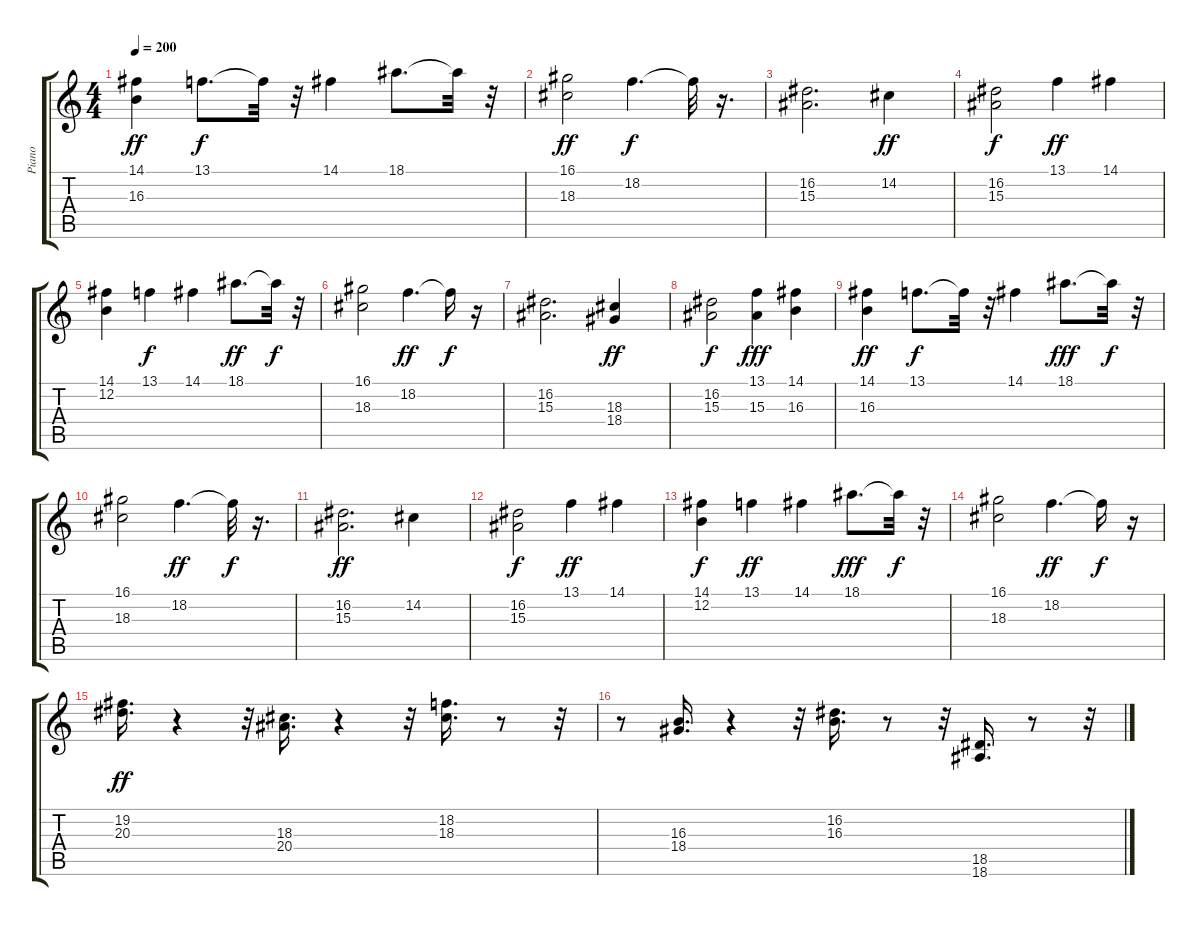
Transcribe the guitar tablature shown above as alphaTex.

\track ("Piano" "Piano") {instrument acousticgrandpiano}
\staff {score tabs}
\tuning (E4 B3 G3 D3 A2 E2) {hide}
\ts (4 4)
\tempo 200
\clef g2
\ks c
(14.1 16.3).4{dy ff} 13.1.8{d dy f} 13.1{t}.32 r.32 14.1.4 18.1.8{d} 18.1{t}.32 r.32 |
(16.1 18.3).2{dy ff} 18.2.4{d dy f} 18.2{t}.32 r.16{d} |
(16.2 15.3).2{d} 14.2.4{dy ff} |
(16.2 15.3).2{dy f} 13.1.4{dy ff} 14.1.4 |
(14.1 12.2).4 13.1.4{dy f} 14.1.4 18.1.8{d dy ff} 18.1{t}.32{dy f} r.32 |
(16.1 18.3).2 18.2.4{d dy ff} 18.2{t}.16{dy f} r.16 |
(16.2 15.3).2{d} (18.3 18.4).4{dy ff} |
(16.2 15.3).2{dy f} (13.1 15.3).4{dy fff} (14.1 16.3).4 |
(14.1 16.3).4{dy ff} 13.1.8{d dy f} 13.1{t}.32 r.32 14.1.4 18.1.8{d dy fff} 18.1{t}.32{dy f} r.32 |
(16.1 18.3).2 18.2.4{d dy ff} 18.2{t}.32{dy f} r.16{d} |
(16.2 15.3).2{d dy ff} 14.2.4 |
(16.2 15.3).2{dy f} 13.1.4{dy ff} 14.1.4 |
(14.1 12.2).4{dy f} 13.1.4{dy ff} 14.1.4 18.1.8{d dy fff} 18.1{t}.32{dy f} r.32 |
(16.1 18.3).2 18.2.4{d dy ff} 18.2{t}.16{dy f} r.16 |
(19.2 20.3).16{d dy ff} r.4 r.32 (18.3 20.4).16{d} r.4 r.32 (18.2 18.3).16{d} r.8 r.32 |
r.8 (16.3 18.4).16{d} r.4 r.32 (16.2 16.3).16{d} r.8 r.32 (18.5 18.6).16{d} r.8 r.32
